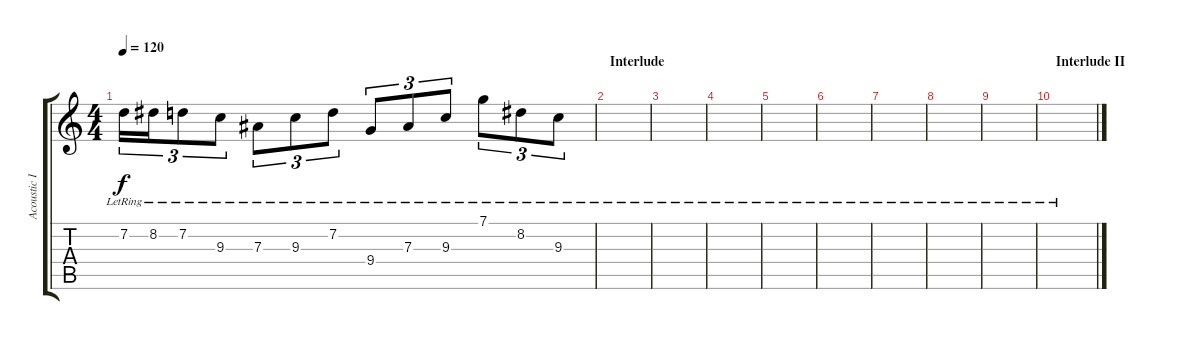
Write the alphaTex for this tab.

\track ("Acoustic II / Jack" "Acoustic I") {instrument acousticguitarsteel}
\staff {score tabs}
\tuning (C4 G3 Eb3 Bb2 F2 C2) {hide}
\ts (4 4)
\tempo 120
\clef g2
\ks c
7.2{lr}.16{tu (3 2) dy f} 8.2{lr}.16{tu (3 2)} 7.2{lr}.8{tu (3 2)} 9.3{lr}.8{tu (3 2)} 7.3{lr}.8{tu (3 2)} 9.3{lr}.8{tu (3 2)} 7.2{lr}.8{tu (3 2)} 9.4{lr}.8{tu (3 2)} 7.3{lr}.8{tu (3 2)} 9.3{lr}.8{tu (3 2)} 7.1{lr}.8{tu (3 2)} 8.2{lr}.8{tu (3 2)} 9.3{lr}.8{tu (3 2)} |
\section ("" "Interlude")
|
|
|
|
|
|
|
|
\section ("" "Interlude II")
